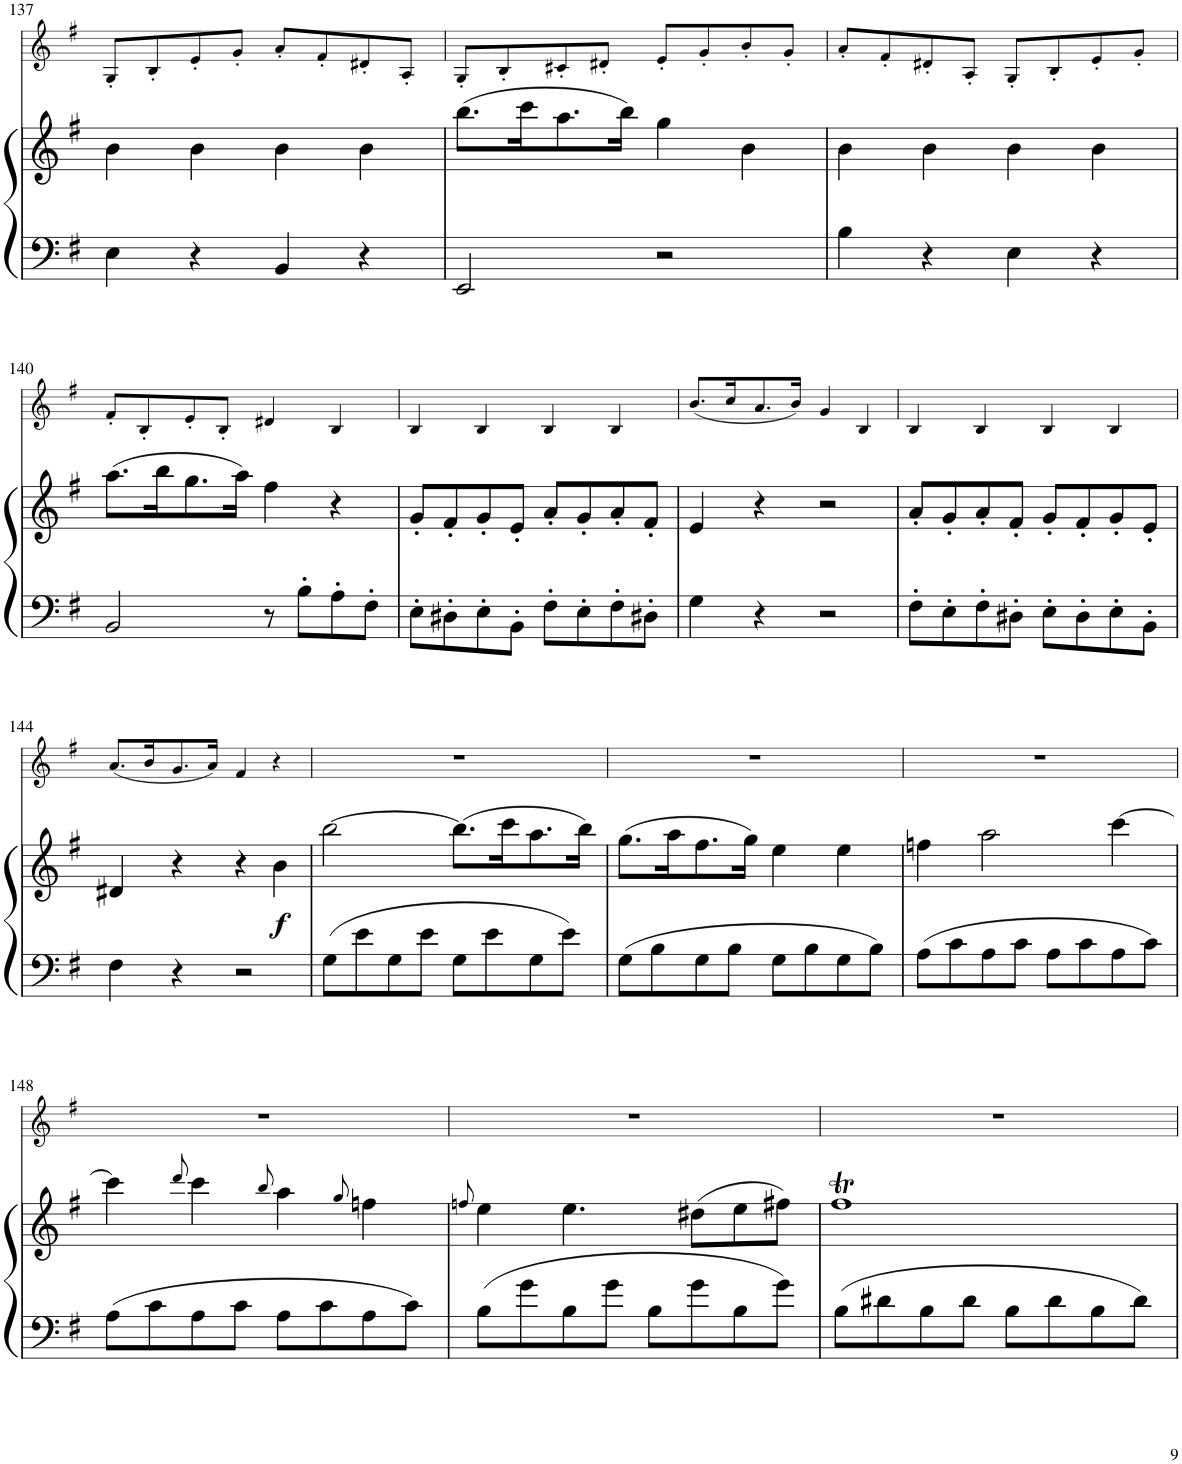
**kern	**kern	**dynam	**kern
*part2	*part2	*part2	*part1
*staff3	*staff2	*staff2/3	*staff1
*I"Klavier	*	*	*I"Violine
*	*	*	*I'Vln
!!LO:PB:g=z
*clefF4	*clefG2	*	*clefG2
*k[f#]	*k[f#]	*	*k[f#]
*M2/2	*M2/2	*	*M2/2
*met(c|)	*met(c|)	*	*met(c|)
=137	=137	=137	=137
4E\	4b\	.	8G'/L
.	.	.	8B'/
4r	4b\	.	8e'/
.	.	.	8g'/J
4BB/	4b\	.	8a'/L
.	.	.	8f#'/
4r	4b\	.	8d#X'/
.	.	.	8A'/J
=138	=138	=138	=138
2EE/	(8.bb\L	.	8G'/L
.	.	.	8B'/
.	16ccc\K	.	.
.	8.aa\	.	8c#X'/
.	.	.	8d#X'/J
.	16bb\Jk)	.	.
2r	4gg\	.	8e'/L
.	.	.	8g'/
.	4b\	.	8b'/
.	.	.	8g'/J
=139	=139	=139	=139
4B\	4b\	.	8a'/L
.	.	.	8f#'/
4r	4b\	.	8d#X'/
.	.	.	8A'/J
4E\	4b\	.	8G'/L
.	.	.	8B'/
4r	4b\	.	8e'/
.	.	.	8g'/J
!!LO:LB:g=z
=140	=140	=140	=140
2BB/	(8.aa\L	.	8f#'/L
.	.	.	8B'/
.	16bb\K	.	.
.	8.gg\	.	8e'/
.	.	.	8B'/J
.	16aa\Jk)	.	.
8r	4ff#\	.	4d#X/
8B'\L	.	.	.
8A'\	4r	.	4B/
8F#'\J	.	.	.
=141	=141	=141	=141
8E'\L	8g'/L	.	4B/
8D#X'\	8f#'/	.	.
8E'\	8g'/	.	4B/
8BB'\J	8e'/J	.	.
8F#'\L	8a'/L	.	4B/
8E'\	8g'/	.	.
8F#'\	8a'/	.	4B/
8D#X'\J	8f#'/J	.	.
=142	=142	=142	=142
4G\	4e/	.	(8.b/L
.	.	.	16cc/K
4r	4r	.	8.a/
.	.	.	16b/Jk)
2r	2r	.	4g/
.	.	.	4B/
=143	=143	=143	=143
8F#'\L	8a'/L	.	4B/
8E'\	8g'/	.	.
8F#'\	8a'/	.	4B/
8D#X'\J	8f#'/J	.	.
8E'\L	8g'/L	.	4B/
8D#'\	8f#'/	.	.
8E'\	8g'/	.	4B/
8BB'\J	8e'/J	.	.
!!LO:LB:g=z
=144	=144	=144	=144
4F#\	4d#X/	.	(8.a/L
.	.	.	16b/K
4r	4r	.	8.g/
.	.	.	16a/Jk)
2r	4r	.	4f#/
!	!	!LO:DY:b	!
.	4b\	f	4r
=145	=145	=145	=145
8G\L	[2bb\	.	1r
8e\	.	.	.
8G\	.	.	.
8e\J	.	.	.
8G\L	(8.bb\L]	.	.
8e\	.	.	.
.	16ccc\K	.	.
8G\	8.aa\	.	.
8e\J	.	.	.
.	16bb\Jk)	.	.
=146	=146	=146	=146
8G\L	(8.gg\L	.	1r
8B\	.	.	.
.	16aa\K	.	.
8G\	8.ff#\	.	.
8B\J	.	.	.
.	16gg\Jk)	.	.
8G\L	4ee\	.	.
8B\	.	.	.
8G\	4ee\	.	.
8B\J	.	.	.
=147	=147	=147	=147
8A\L	4ffn\	.	1r
8c\	.	.	.
8A\	2aa\	.	.
8c\J	.	.	.
8A\L	.	.	.
8c\	.	.	.
8A\	[4ccc\	.	.
8c\J	.	.	.
!!LO:LB:g=z
=148	=148	=148	=148
8A\L	4ccc\]	.	1r
8c\	.	.	.
.	8qddd/	.	.
8A\	4ccc\	.	.
8c\J	.	.	.
.	8qbb/	.	.
8A\L	4aa\	.	.
8c\	.	.	.
.	8qgg/	.	.
8A\	4ffn\	.	.
8c\J	.	.	.
=149	=149	=149	=149
.	8qffn/	.	.
8B\L	4ee\	.	1r
8g\	.	.	.
8B\	4.ee\	.	.
8g\J	.	.	.
8B\L	.	.	.
8g\	(8dd#X\L	.	.
8B\	8ee\	.	.
8g\J	8ff#X\J)	.	.
=150	=150	=150	=150
8B\L	1ff#t	.	1r
8d#X\	.	.	.
8B\	.	.	.
8d#\J	.	.	.
8B\L	.	.	.
8d#\	.	.	.
8B\	.	.	.
8d#\J	.	.	.
=	=	=	=
*-	*-	*-	*-
